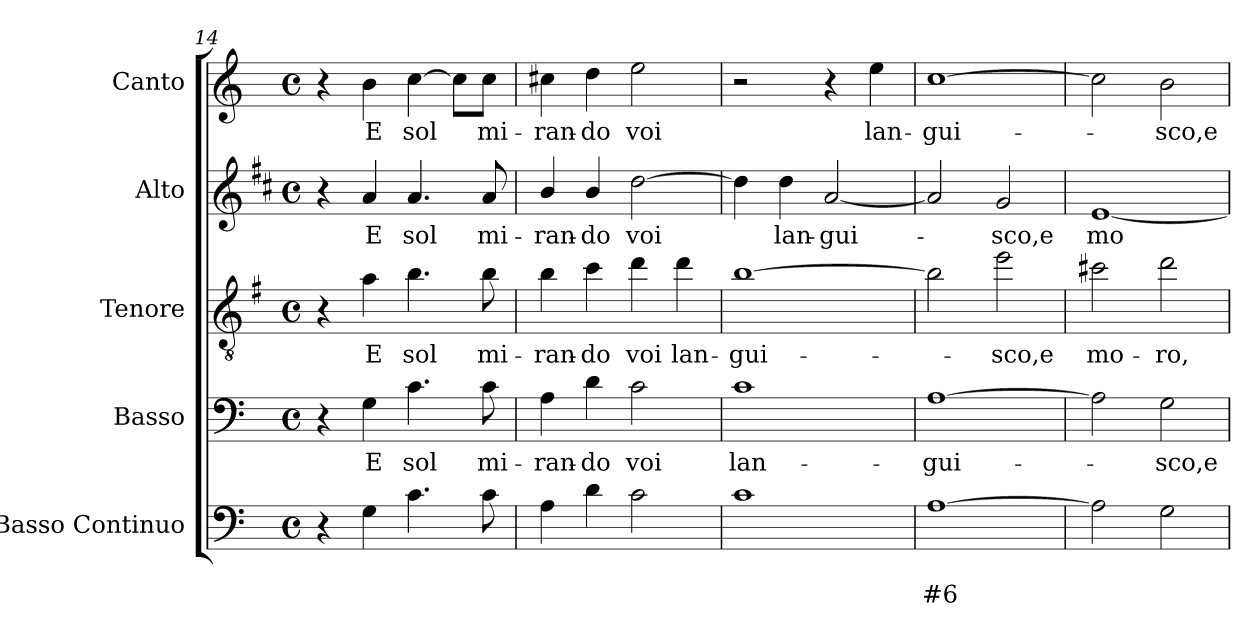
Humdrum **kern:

**kern	**text	**text	**kern	**text	**kern	**text	**kern	**text	**kern	**text
*part5	*part5	*part5	*part4	*part4	*part3	*part3	*part2	*part2	*part1	*part1
*staff5	*staff5	*staff5	*staff4	*staff4	*staff3	*staff3	*staff2	*staff2	*staff1	*staff1
*I"Basso Continuo	*	*	*I"Basso	*	*I"Tenore	*	*I"Alto	*	*I"Canto	*
*I'BC	*	*	*I'B	*	*I'T	*	*I'A	*	*I'C	*
*clefF4	*	*	*clefF4	*	*clefGv2	*	*clefG2	*	*clefG2	*
*	*	*	*	*	*ITrd4c7	*	*ITrd1c2	*	*	*
*k[]	*	*	*k[]	*	*k[]	*	*k[]	*	*k[]	*
*C:	*	*	*C:	*	*C:	*	*C:	*	*C:	*
*M4/4	*	*	*M4/4	*	*M4/4	*	*M4/4	*	*M4/4	*
*met(c)	*	*	*met(c)	*	*met(c)	*	*met(c)	*	*met(c)	*
=14	=14	=14	=14	=14	=14	=14	=14	=14	=14	=14
4r	.	.	4r	.	4r	.	4r	.	4r	.
!	!	!	!	!LO:LY:b	!	!	!	!	!	!
!	!	!	!	!	!	!LO:LY:b	!	!	!	!
!	!	!	!	!	!	!	!	!LO:LY:b	!	!
!	!	!	!	!	!	!	!	!	!	!LO:LY:b
4G\	.	.	4G\	E	4d\	E	4g/	E	4b\	E
!	!	!	!	!LO:LY:b	!	!	!	!	!	!
!	!	!	!	!	!	!LO:LY:b	!	!	!	!
!	!	!	!	!	!	!	!	!LO:LY:b	!	!
!	!	!	!	!	!	!	!	!	!	!LO:LY:b
4.c\	.	.	4.c\	sol	4.e\	sol	4.g/	sol	[4cc\	sol
.	.	.	.	.	.	.	.	.	8cc\L]	.
!	!	!	!	!LO:LY:b	!	!	!	!	!	!
!	!	!	!	!	!	!LO:LY:b	!	!	!	!
!	!	!	!	!	!	!	!	!LO:LY:b	!	!
!	!	!	!	!	!	!	!	!	!	!LO:LY:b
8c\	.	.	8c\	mi-	8e\	mi-	8g/	mi-	8cc\J	mi-
=15	=15	=15	=15	=15	=15	=15	=15	=15	=15	=15
!	!	!	!	!LO:LY:b	!	!	!	!	!	!
!	!	!	!	!	!	!LO:LY:b	!	!	!	!
!	!	!	!	!	!	!	!	!LO:LY:b	!	!
!	!	!	!	!	!	!	!	!	!	!LO:LY:b
4A\	.	.	4A\	-ran-	4e\	-ran-	4a/	-ran-	4cc#X\	-ran-
!	!	!	!	!LO:LY:b	!	!	!	!	!	!
!	!	!	!	!	!	!LO:LY:b	!	!	!	!
!	!	!	!	!	!	!	!	!LO:LY:b	!	!
!	!	!	!	!	!	!	!	!	!	!LO:LY:b
4d\	.	.	4d\	-do	4f\	-do	4a/	-do	4dd\	-do
!	!	!	!	!LO:LY:b	!	!	!	!	!	!
!	!	!	!	!	!	!LO:LY:b	!	!	!	!
!	!	!	!	!	!	!	!	!LO:LY:b	!	!
!	!	!	!	!	!	!	!	!	!	!LO:LY:b
2c\	.	.	2c\	voi	4g\	voi	[2cc\	voi	2ee\	voi
!	!	!	!	!	!	!LO:LY:b	!	!	!	!
.	.	.	.	.	4g\	lan-	.	.	.	.
!!LO:LB:g=z
=16	=16	=16	=16	=16	=16	=16	=16	=16	=16	=16
!	!	!	!	!LO:LY:b	!	!	!	!	!	!
!	!	!	!	!	!	!LO:LY:b	!	!	!	!
1c	.	.	1c	lan-	[1e	-gui-	4cc\]	.	2r	.
!	!	!	!	!	!	!	!	!LO:LY:b	!	!
.	.	.	.	.	.	.	4cc\	lan-	.	.
!	!	!	!	!	!	!	!	!LO:LY:b	!	!
.	.	.	.	.	.	.	[2g/	-gui-	4r	.
!	!	!	!	!	!	!	!	!	!	!LO:LY:b
.	.	.	.	.	.	.	.	.	4ee\	lan-
=17	=17	=17	=17	=17	=17	=17	=17	=17	=17	=17
!	!	!LO:LY:b	!	!	!	!	!	!	!	!
!	!	!	!	!LO:LY:b	!	!	!	!	!	!
!	!	!	!	!	!	!	!	!	!	!LO:LY:b
[1A	.	#6	[1A	-gui-	2e\]	.	2g/]	.	[1cc	-gui-
!	!	!	!	!	!	!LO:LY:b	!	!	!	!
!	!	!	!	!	!	!	!	!LO:LY:b	!	!
.	.	.	.	.	2a\	-sco,e	2f/	-sco,e	.	.
=18	=18	=18	=18	=18	=18	=18	=18	=18	=18	=18
!	!	!	!	!	!	!LO:LY:b	!	!	!	!
!	!	!	!	!	!	!	!	!LO:LY:b	!	!
2A\]	.	.	2A\]	.	2f#X\	mo-	[1d	mo-	2cc\]	.
!	!	!	!	!LO:LY:b	!	!	!	!	!	!
!	!	!	!	!	!	!LO:LY:b	!	!	!	!
!	!	!	!	!	!	!	!	!	!	!LO:LY:b
2G\	.	.	2G\	-sco,e	2g\	-ro,	.	.	2b\	-sco,e
=	=	=	=	=	=	=	=	=	=	=
*-	*-	*-	*-	*-	*-	*-	*-	*-	*-	*-
